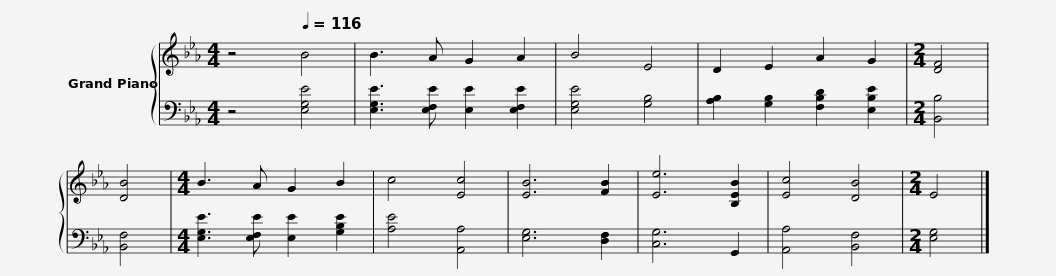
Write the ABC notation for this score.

X:1
%%score { 1 | 2 }
L:1/8
M:4/4
I:linebreak $
K:Eb
V:1 treble
V:2 bass
V:1
 z4[Q:1/4=116] B4 | B3 A G2 A2 | B4 E4 | D2 E2 A2 G2 |[M:2/4] [DF]4 | %5
 [DB]4 |[M:4/4] B3 A G2 B2 | c4 [Ec]4 | [EB]6 [FB]2 | [Ee]6 [B,EB]2 |$ %10
 [Ec]4 [DB]4 |[M:2/4] E4 |] %12
V:2
 z4 [E,G,E]4 | [E,G,E]3 [E,F,E] [E,E]2 [E,F,E]2 | [E,G,E]4 [G,B,]4 | [A,B,]2 [G,B,]2 [F,B,D]2 [E,B,E]2 |[M:2/4] [B,,B,]4 | %5
 [B,,F,]4 |[M:4/4] [E,G,E]3 [E,F,E] [E,E]2 [G,B,E]2 | [A,E]4 [A,,A,]4 | [E,G,]6 [D,F,]2 | [C,G,]6 G,,2 |$ %10
 [A,,A,]4 [B,,F,]4 |[M:2/4] [E,G,]4 |] %12
